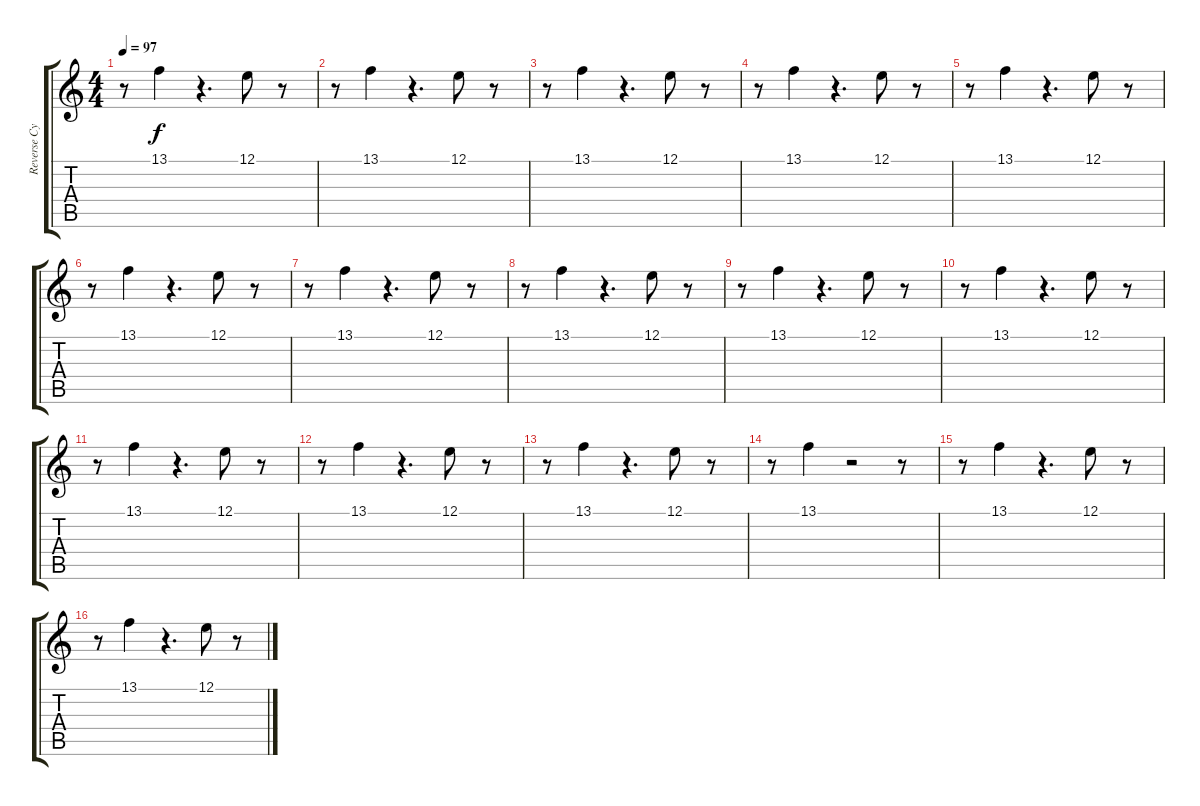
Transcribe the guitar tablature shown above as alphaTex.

\track ("Reverse Cymbal" "Reverse Cy") {instrument reversecymbal}
\staff {score tabs}
\tuning (E4 B3 G3 D3 A2 E2) {hide}
\ts (4 4)
\tempo 97
\clef g2
\ks c
r.8{dy f} 13.1.4 r.4{d} 12.1.8 r.8 |
r.8 13.1.4 r.4{d} 12.1.8 r.8 |
r.8 13.1.4 r.4{d} 12.1.8 r.8 |
r.8 13.1.4 r.4{d} 12.1.8 r.8 |
r.8 13.1.4 r.4{d} 12.1.8 r.8 |
r.8 13.1.4 r.4{d} 12.1.8 r.8 |
r.8 13.1.4 r.4{d} 12.1.8 r.8 |
r.8 13.1.4 r.4{d} 12.1.8 r.8 |
r.8 13.1.4 r.4{d} 12.1.8 r.8 |
r.8 13.1.4 r.4{d} 12.1.8 r.8 |
r.8 13.1.4 r.4{d} 12.1.8 r.8 |
r.8 13.1.4 r.4{d} 12.1.8 r.8 |
r.8 13.1.4 r.4{d} 12.1.8 r.8 |
r.8 13.1.4 r.2 r.8 |
r.8 13.1.4 r.4{d} 12.1.8 r.8 |
r.8 13.1.4 r.4{d} 12.1.8 r.8
